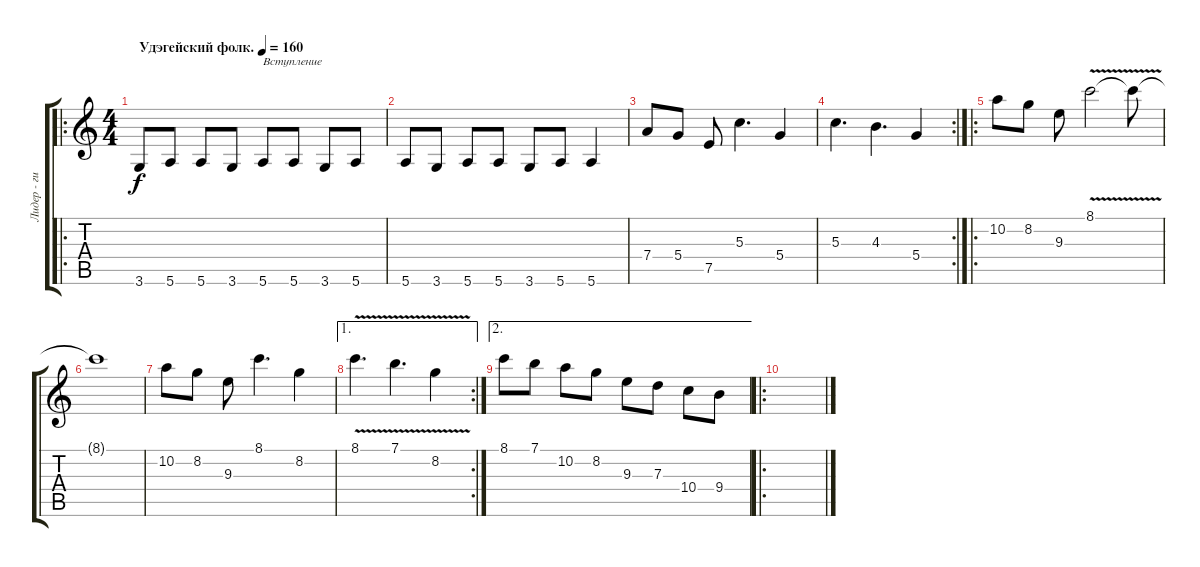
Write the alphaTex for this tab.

\track ("Лидер - гитара" "Лидер - ги") {instrument distortionguitar}
\staff {score tabs}
\tuning (E4 B3 G3 D3 A2 E2) {hide}
\ro
\ts (4 4)
\tempo (160 "Удэгейский фолк.")
\clef g2
\ks c
3.6.8{dy f instrument distortionguitar} 5.6.8 5.6.8 3.6.8 5.6.8{txt "Вступление"} 5.6.8 3.6.8 5.6.8 |
5.6.8 3.6.8 5.6.8 5.6.8 3.6.8 5.6.8 5.6.4 |
7.4.8 5.4.8 7.5.8 5.3.4{d} 5.4.4 |
\rc 2
5.3.4{d} 4.3.4{d} 5.4.4 |
\ro
10.2.8 8.2.8 9.3.8 8.1{v}.2 8.1{t}.8 |
8.1{t}.1 |
10.2.8 8.2.8 9.3.8 8.1.4{d} 8.2.4 |
\ae 1
\rc 2
8.1{v}.4{d} 7.1{v}.4{d} 8.2{v}.4 |
\ae 2
8.1.8 7.1.8 10.2.8 8.2.8 9.3.8 7.3.8 10.4.8 9.4.8 |
\ro
\ks aminor
